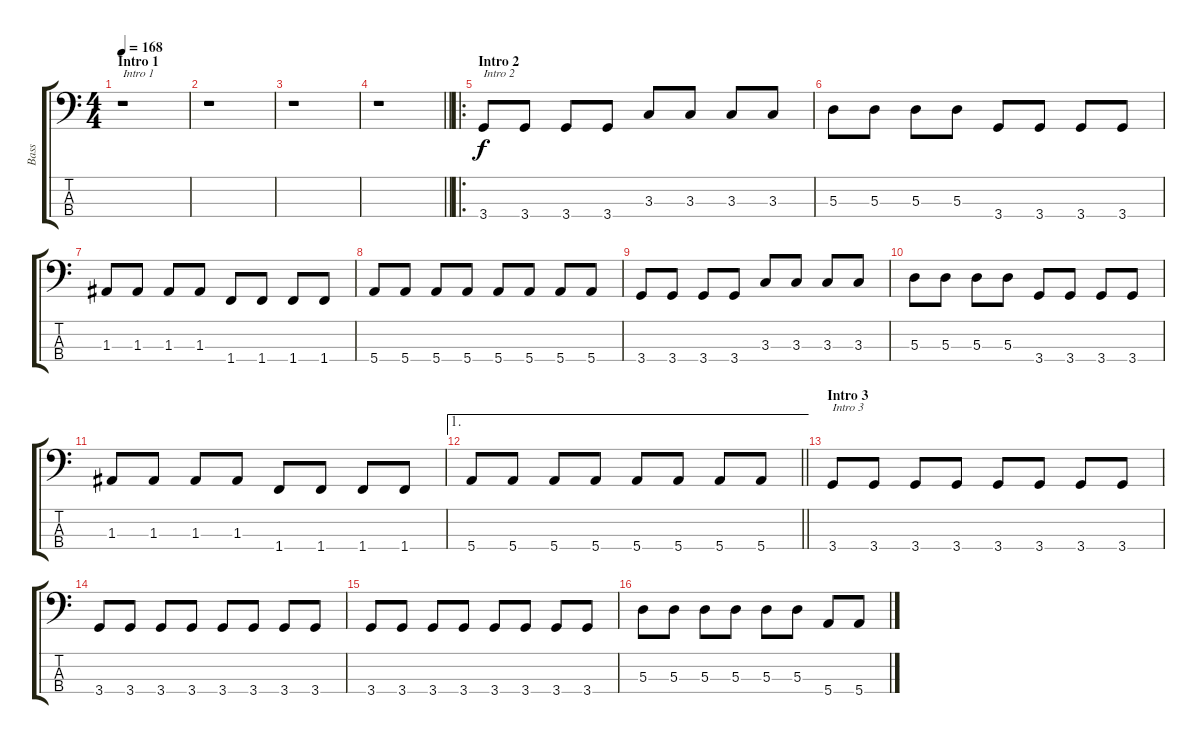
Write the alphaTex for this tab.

\track ("Bass" "Bass") {instrument electricbasspick}
\staff {score tabs}
\tuning (G2 D2 A1 E1) {hide}
\ts (4 4)
\section ("" "Intro 1")
\tempo 168
\clef f4
\ks c
r.1{txt "Intro 1" dy f instrument electricbasspick} |
r.1 |
r.1 |
\barLineRight lightlight
r.1 |
\ro
\section ("" "Intro 2")
3.4.8{txt "Intro 2"} 3.4.8 3.4.8 3.4.8 3.3.8 3.3.8 3.3.8 3.3.8 |
5.3.8 5.3.8 5.3.8 5.3.8 3.4.8 3.4.8 3.4.8 3.4.8 |
1.3.8 1.3.8 1.3.8 1.3.8 1.4.8 1.4.8 1.4.8 1.4.8 |
5.4.8 5.4.8 5.4.8 5.4.8 5.4.8 5.4.8 5.4.8 5.4.8 |
3.4.8 3.4.8 3.4.8 3.4.8 3.3.8 3.3.8 3.3.8 3.3.8 |
5.3.8 5.3.8 5.3.8 5.3.8 3.4.8 3.4.8 3.4.8 3.4.8 |
1.3.8 1.3.8 1.3.8 1.3.8 1.4.8 1.4.8 1.4.8 1.4.8 |
\ae 1
\barLineRight lightlight
5.4.8 5.4.8 5.4.8 5.4.8 5.4.8 5.4.8 5.4.8 5.4.8 |
\section ("" "Intro 3")
3.4.8{txt "Intro 3"} 3.4.8 3.4.8 3.4.8 3.4.8 3.4.8 3.4.8 3.4.8 |
3.4.8 3.4.8 3.4.8 3.4.8 3.4.8 3.4.8 3.4.8 3.4.8 |
3.4.8 3.4.8 3.4.8 3.4.8 3.4.8 3.4.8 3.4.8 3.4.8 |
5.3.8 5.3.8 5.3.8 5.3.8 5.3.8 5.3.8 5.4.8 5.4.8
